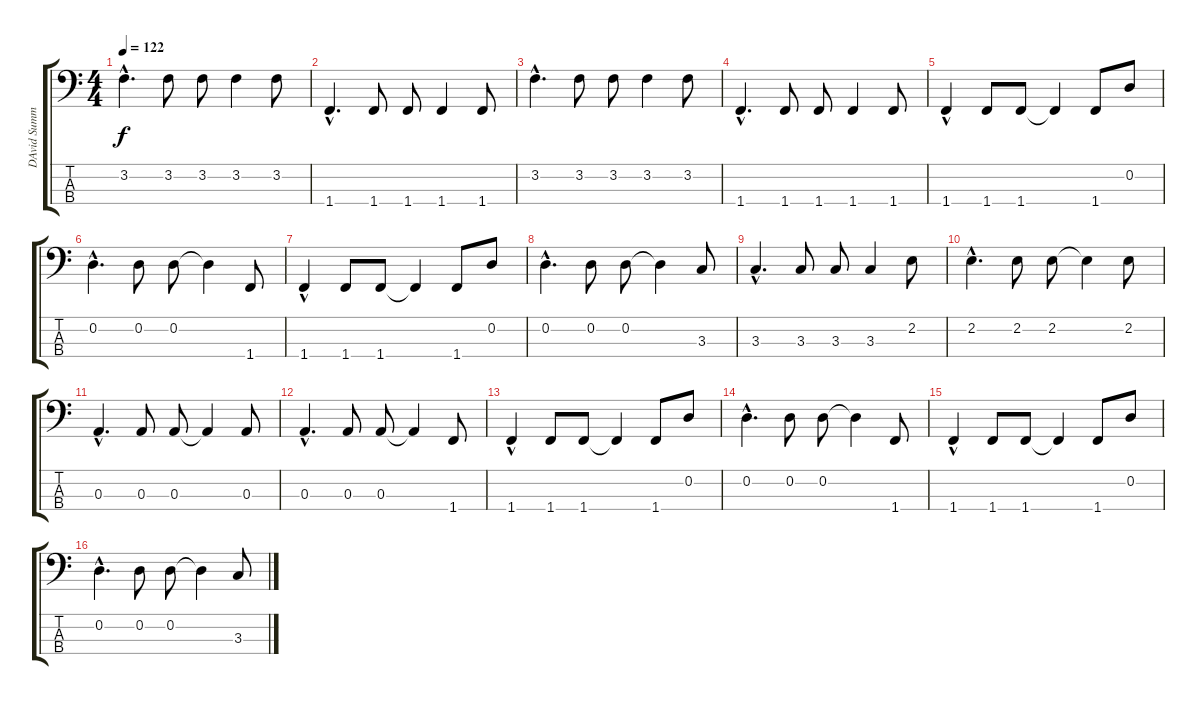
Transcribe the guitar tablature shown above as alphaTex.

\track ("DAvid Summers (Bajo)" "DAvid Summ") {instrument electricbasspick}
\staff {score tabs}
\tuning (G2 D2 A1 E1) {hide}
\ts (4 4)
\tempo 122
\clef f4
\ks c
3.2{hac}.4{d dy f} 3.2.8 3.2.8 3.2.4 3.2.8 |
1.4{hac}.4{d} 1.4.8 1.4.8 1.4.4 1.4.8 |
3.2{hac}.4{d} 3.2.8 3.2.8 3.2.4 3.2.8 |
1.4{hac}.4{d} 1.4.8 1.4.8 1.4.4 1.4.8 |
1.4{hac}.4 1.4.8 1.4.8 1.4{t}.4 1.4.8 0.2.8 |
0.2{hac}.4{d} 0.2.8 0.2.8 0.2{t}.4 1.4.8 |
1.4{hac}.4 1.4.8 1.4.8 1.4{t}.4 1.4.8 0.2.8 |
0.2{hac}.4{d} 0.2.8 0.2.8 0.2{t}.4 3.3.8 |
3.3{hac}.4{d} 3.3.8 3.3.8 3.3.4 2.2.8 |
2.2{hac}.4{d} 2.2.8 2.2.8 2.2{t}.4 2.2.8 |
0.3{hac}.4{d} 0.3.8 0.3.8 0.3{t}.4 0.3.8 |
0.3{hac}.4{d} 0.3.8 0.3.8 0.3{t}.4 1.4.8 |
1.4{hac}.4 1.4.8 1.4.8 1.4{t}.4 1.4.8 0.2.8 |
0.2{hac}.4{d} 0.2.8 0.2.8 0.2{t}.4 1.4.8 |
1.4{hac}.4 1.4.8 1.4.8 1.4{t}.4 1.4.8 0.2.8 |
0.2{hac}.4{d} 0.2.8 0.2.8 0.2{t}.4 3.3.8
